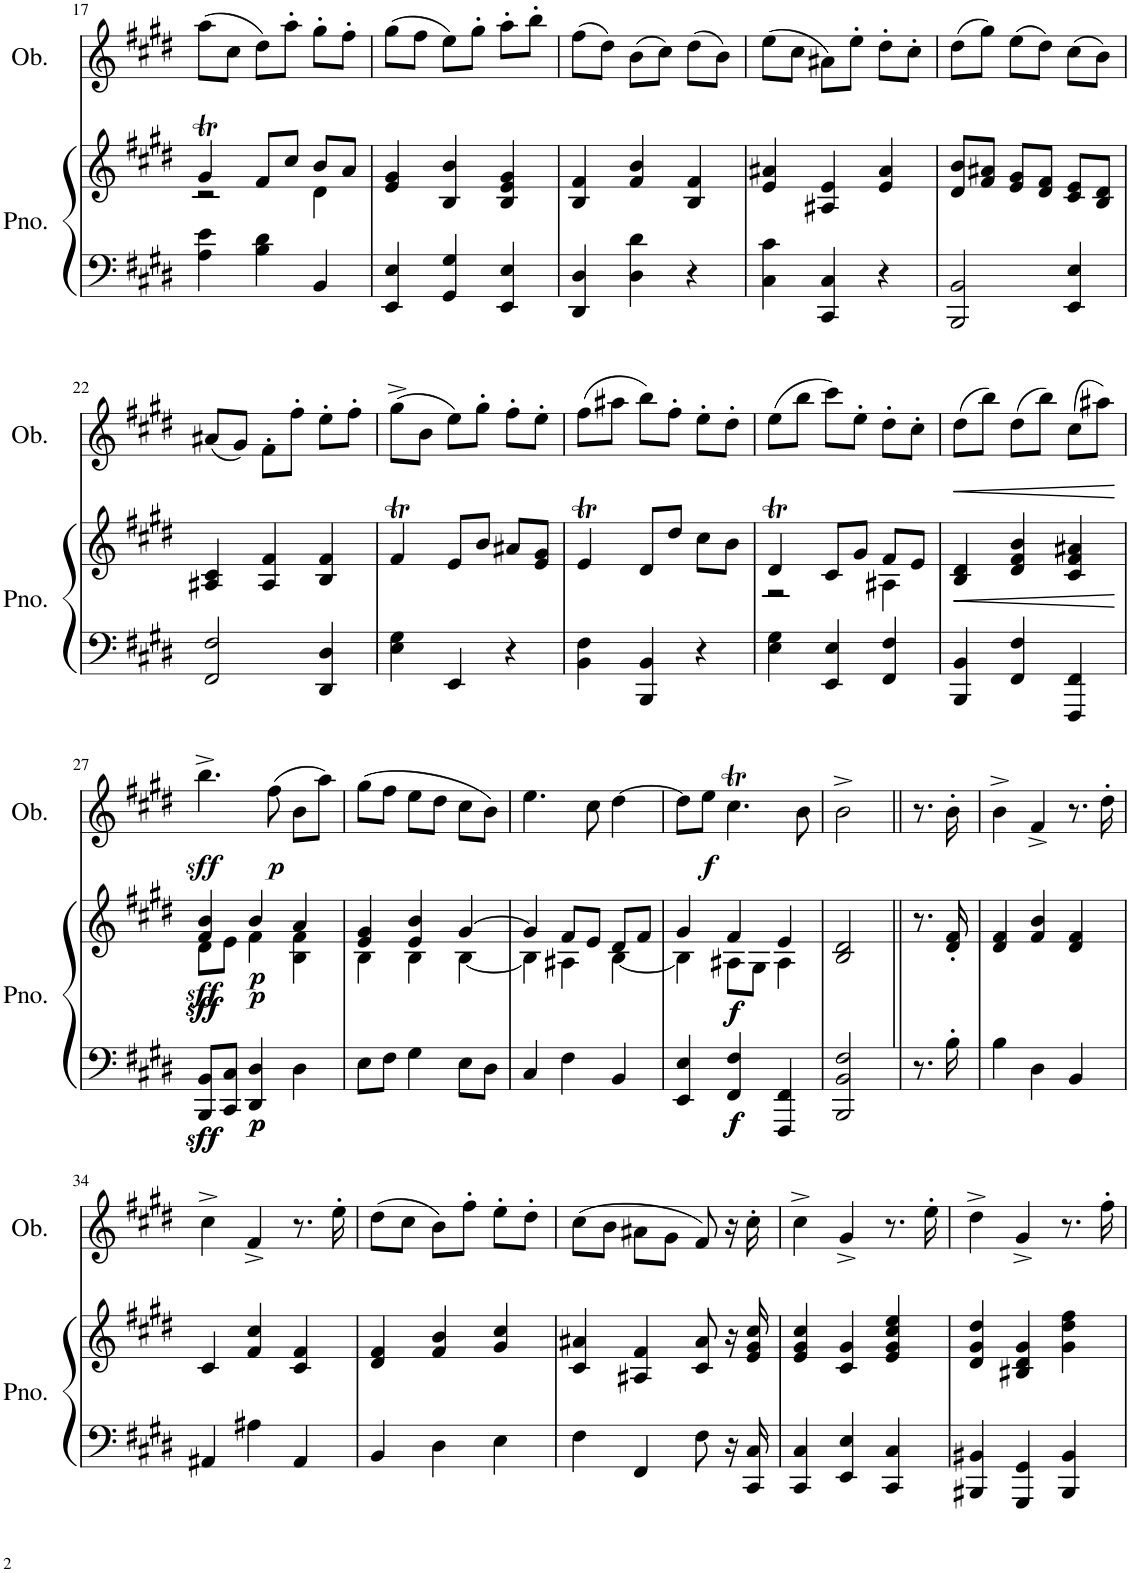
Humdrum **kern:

**kern	**kern	**dynam	**kern	**dynam
*part2	*part2	*part2	*part1	*part1
*staff3	*staff2	*staff2/3	*staff1	*staff1
*I"Piano	*	*	*I"Oboe	*
*I'Pno.	*	*	*I'Ob.	*
!!LO:PB:g=z
*clefF4	*clefG2	*	*clefG2	*
*k[f#c#g#d#]	*k[f#c#g#d#]	*	*k[f#c#g#d#]	*
*M3/4	*M3/4	*	*M3/4	*
=17	=17	=17	=17	=17
*	*^	*	*	*
4A\ 4e\	4g#t/	2r	.	(8aa\L	.
.	.	.	.	8cc#\J	.
4B\ 4d#\	8f#/L	.	.	8dd#\L)	.
.	8cc#/J	.	.	8aa'\J	.
4BB/	8b/L	4d#\	.	8gg#'\L	.
.	8a/J	.	.	8ff#'\J	.
*	*v	*v	*	*	*
=18	=18	=18	=18	=18
4EE/ 4E/	4e/ 4g#/	.	(8gg#\L	.
.	.	.	8ff#\J	.
4GG#/ 4G#/	4B/ 4b/	.	8ee\L)	.
.	.	.	8gg#'\J	.
4EE/ 4E/	4B/ 4e/ 4g#/	.	8aa'\L	.
.	.	.	8bb'\J	.
=19	=19	=19	=19	=19
4DD#/ 4D#/	4B/ 4f#/	.	(8ff#\L	.
.	.	.	8dd#\J)	.
4D#\ 4d#\	4f#/ 4b/	.	(8b\L	.
.	.	.	8cc#\J)	.
4r	4B/ 4f#/	.	(8dd#\L	.
.	.	.	8b\J)	.
=20	=20	=20	=20	=20
4C#\ 4c#\	4e/ 4a#X/	.	(8ee\L	.
.	.	.	8cc#\J	.
4CC#/ 4C#/	4A#X/ 4e/	.	8a#X\L)	.
.	.	.	8ee'\J	.
4r	4e/ 4a#/	.	8dd#'\L	.
.	.	.	8cc#'\J	.
=21	=21	=21	=21	=21
2BBB/ 2BB/	8d#/ 8b/L	.	(8dd#\L	.
.	8f#/ 8a#X/J	.	8gg#\J)	.
.	8e/ 8g#/L	.	(8ee\L	.
.	8d#/ 8f#/J	.	8dd#\J)	.
4EE/ 4E/	8c#/ 8e/L	.	(8cc#\L	.
.	8B/ 8d#/J	.	8b\J)	.
!!LO:LB:g=z
=22	=22	=22	=22	=22
2FF#/ 2F#/	4A#X/ 4c#/	.	(8a#X/L	.
.	.	.	8g#/J)	.
.	4A#/ 4f#/	.	8f#'\L	.
.	.	.	8ff#'\J	.
4DD#/ 4D#/	4B/ 4f#/	.	8ee'\L	.
.	.	.	8ff#'\J	.
=23	=23	=23	=23	=23
4E\ 4G#\	4f#T/	.	(8gg#^\L	.
.	.	.	8b\J	.
4EE/	8e/L	.	8ee\L)	.
.	8b/J	.	8gg#'\J	.
4r	8a#X/L	.	8ff#'\L	.
.	8e/ 8g#/J	.	8ee'\J	.
=24	=24	=24	=24	=24
4BB\ 4F#\	4eT/	.	(8ff#\L	.
.	.	.	8aa#X\J	.
4BBB/ 4BB/	8d#/L	.	8bb\L)	.
.	8dd#/J	.	8ff#'\J	.
4r	8cc#\L	.	8ee'\L	.
.	8b\J	.	8dd#'\J	.
=25	=25	=25	=25	=25
*	*^	*	*	*
4E\ 4G#\	4d#t/	2r	.	(8ee\L	.
.	.	.	.	8bb\J	.
4EE/ 4E/	8c#/L	.	.	8ccc#\L)	.
.	8g#/J	.	.	8ee'\J	.
4FF#/ 4F#/	8f#/L	4A#X\	.	8dd#'\L	.
.	8e/J	.	.	8cc#'\J	.
*	*v	*v	*	*	*
=26	=26	=26	=26	=26
!	!	!LO:HP:b	!	!LO:HP:b
4BBB/ 4BB/	4B/ 4d#/	<	(8dd#\L	<
.	.	.	8bb\J)	.
4FF#/ 4F#/	4d#/ 4f#/ 4b/	.	(8dd#\L	.
.	.	.	8bb\J)	.
4FFF#/ 4FF#/	4c#/ 4f#/ 4a#X/	.	(8cc#\L	.
.	.	.	8aa#X\J)	.
.	.	[	.	[
!!LO:LB:g=z
=27	=27	=27	=27	=27
*	*^	*	*	*
!	!	!	!LO:DY:b=2	!	!
!	!	!	!LO:DY:n=1:b=2	!	!
!	!	!	!LO:DY:n=2:b	!	!
!	!	!	!LO:DY:n=3:b	!	!
!	!	!	!LO:DY:n=4:b	!	!LO:DY:b
8BBB/ 8BB/L	4f#/ 4b/	8d#\L	other-dynamics other-dynamics other-dynamics other-dynamics other-dynamics	4.bb^\	other-dynamics
8CC#/ 8C#/J	.	8e\J	.	.	.
!	!	!	!LO:DY:n=5:b=2	!	!
!	!	!	!LO:DY:n=6:b=2	!	!
!	!	!	!LO:DY:n=7:b	!	!
!	!	!	!LO:DY:n=8:b	!	!
4DD#/ 4D#/	4b/	4f#\	p p p p	.	.
!	!	!	!	!	!LO:DY:b
.	.	.	.	(8ff#\	p
4D#\	4a/	4B\ 4f#\	.	8b\L	.
.	.	.	.	8aa\J)	.
=28	=28	=28	=28	=28	=28
8E\L	4e/ 4g#/	4B\	.	(8gg#\L	.
8F#\J	.	.	.	8ff#\J	.
4G#\	4e/ 4b/	4B\	.	8ee\L	.
.	.	.	.	8dd#\J	.
8E\L	[4g#/	[4B\	.	8cc#\L	.
8D#\J	.	.	.	8b\J)	.
=29	=29	=29	=29	=29	=29
4C#/	4g#/]	4B\]	.	4.ee\	.
4F#\	8f#/L	4A#X\	.	.	.
.	8e/J	.	.	8cc#\	.
4BB/	8d#/L	[4B\	.	[4dd#\	.
.	8f#/J	.	.	.	.
=30	=30	=30	=30	=30	=30
4EE/ 4E/	4g#/	4B\]	.	8dd#\L]	.
!	!	!	!	!	!LO:DY:b
.	.	.	.	8ee\J	f
!	!	!	!LO:DY:b=2	!	!
!	!	!	!LO:DY:n=1:b=2	!	!
!	!	!	!LO:DY:n=2:b	!	!
!	!	!	!LO:DY:n=3:b	!	!
4FF#/ 4F#/	4f#/	8A#X\L	f f f f	4.cc#T\	.
.	.	8G#\J	.	.	.
4FFF#/ 4FF#/	4e/	4A#\	.	.	.
.	.	.	.	8b\	.
*	*v	*v	*	*	*
=31	=31	=31	=31	=31
2BBB/ 2BB/ 2F#/	2B/ 2d#/	.	2b^\	.
=32||	=32||	=32||	=32||	=32||
8.r	8.r	.	8.r	.
16B'\	16d#/' 16f#/'	.	16b'\	.
=33	=33	=33	=33	=33
4B\	4d#/ 4f#/	.	4b^\	.
4D#\	4f#/ 4b/	.	4f#^/	.
4BB/	4d#/ 4f#/	.	8.r	.
.	.	.	16dd#'\	.
!!LO:LB:g=z
=34	=34	=34	=34	=34
4AA#X/	4c#/	.	4cc#^\	.
4A#X\	4f#/ 4cc#/	.	4f#^/	.
4AA#/	4c#/ 4f#/	.	8.r	.
.	.	.	16ee'\	.
=35	=35	=35	=35	=35
4BB/	4d#/ 4f#/	.	(8dd#\L	.
.	.	.	8cc#\J	.
4D#\	4f#/ 4b/	.	8b\L)	.
.	.	.	8ff#'\J	.
4E\	4g#/ 4cc#/	.	8ee'\L	.
.	.	.	8dd#'\J	.
=36	=36	=36	=36	=36
4F#\	4c#/ 4a#X/	.	(8cc#\L	.
.	.	.	8b\J	.
4FF#/	4A#X/ 4f#/	.	8a#X\L	.
.	.	.	8g#\J	.
8F#\	8c#/ 8a#/	.	8f#/)	.
16r	16r	.	16r	.
16CC#/ 16C#/	16e/ 16g#/ 16cc#/	.	16cc#'\	.
=37	=37	=37	=37	=37
4CC#/ 4C#/	4e/ 4g#/ 4cc#/	.	4cc#^\	.
4EE/ 4E/	4c#/ 4g#/	.	4g#^/	.
4CC#/ 4C#/	4e/ 4g#/ 4cc#/ 4ee/	.	8.r	.
.	.	.	16ee'\	.
=38	=38	=38	=38	=38
4BBB#X/ 4BB#X/	4d#/ 4g#/ 4dd#/	.	4dd#^\	.
4GGG#/ 4GG#/	4B#X/ 4d#/ 4g#/	.	4g#^/	.
4BBB#/ 4BB#/	4g#\ 4dd#\ 4ff#\	.	8.r	.
.	.	.	16ff#'\	.
=	=	=	=	=
*-	*-	*-	*-	*-
